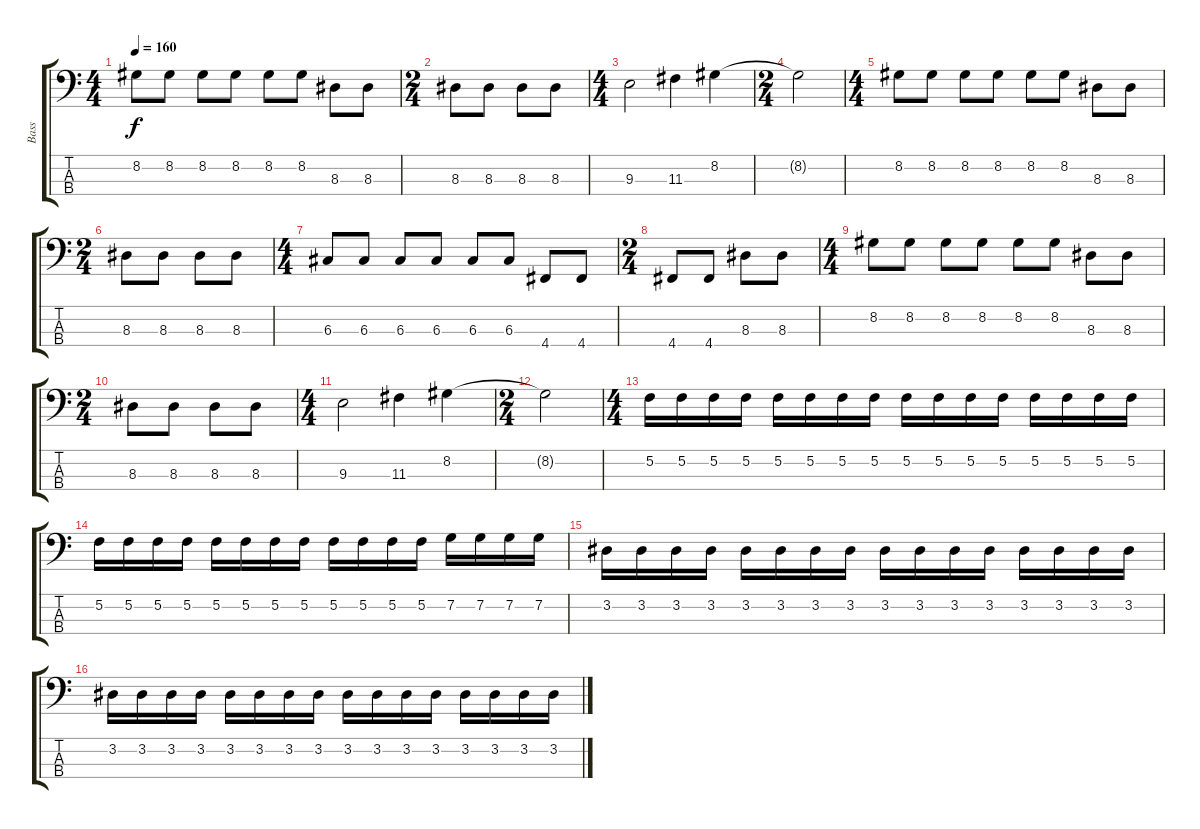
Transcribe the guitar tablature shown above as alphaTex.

\track ("Bass" "Bass") {instrument electricbassfinger}
\staff {score tabs}
\tuning (F2 C2 G1 D1) {hide}
\ts (4 4)
\tempo 160
\clef f4
\ks c
8.2.8{dy f} 8.2.8 8.2.8 8.2.8 8.2.8 8.2.8 8.3.8 8.3.8 |
\ts (2 4)
8.3.8 8.3.8 8.3.8 8.3.8 |
\ts (4 4)
9.3.2 11.3.4 8.2.4 |
\ts (2 4)
8.2{t}.2 |
\ts (4 4)
8.2.8 8.2.8 8.2.8 8.2.8 8.2.8 8.2.8 8.3.8 8.3.8 |
\ts (2 4)
8.3.8 8.3.8 8.3.8 8.3.8 |
\ts (4 4)
6.3.8 6.3.8 6.3.8 6.3.8 6.3.8 6.3.8 4.4.8 4.4.8 |
\ts (2 4)
4.4.8 4.4.8 8.3.8 8.3.8 |
\ts (4 4)
8.2.8 8.2.8 8.2.8 8.2.8 8.2.8 8.2.8 8.3.8 8.3.8 |
\ts (2 4)
8.3.8 8.3.8 8.3.8 8.3.8 |
\ts (4 4)
9.3.2 11.3.4 8.2.4 |
\ts (2 4)
8.2{t}.2 |
\ts (4 4)
5.2.16 5.2.16 5.2.16 5.2.16 5.2.16 5.2.16 5.2.16 5.2.16 5.2.16 5.2.16 5.2.16 5.2.16 5.2.16 5.2.16 5.2.16 5.2.16 |
5.2.16 5.2.16 5.2.16 5.2.16 5.2.16 5.2.16 5.2.16 5.2.16 5.2.16 5.2.16 5.2.16 5.2.16 7.2.16 7.2.16 7.2.16 7.2.16 |
3.2.16 3.2.16 3.2.16 3.2.16 3.2.16 3.2.16 3.2.16 3.2.16 3.2.16 3.2.16 3.2.16 3.2.16 3.2.16 3.2.16 3.2.16 3.2.16 |
3.2.16 3.2.16 3.2.16 3.2.16 3.2.16 3.2.16 3.2.16 3.2.16 3.2.16 3.2.16 3.2.16 3.2.16 3.2.16 3.2.16 3.2.16 3.2.16
